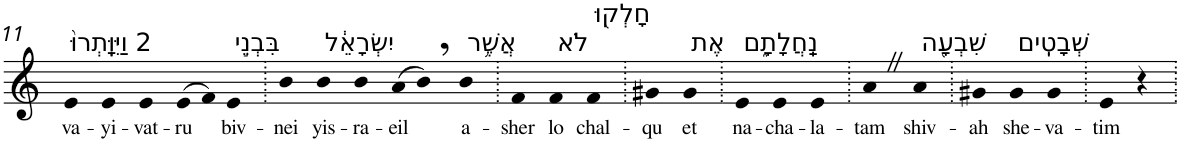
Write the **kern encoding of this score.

**kern	**text
*part1	*part1
*staff1	*staff1
*I"Piano	*
*I'Pno	*
!!LO:PB:g=z
*clefG2	*
*k[]	*
=11	=11
!LO:TX:a:t=2 וַיִּוָּֽתְרוּ֙	!
!	!LO:LY:b
4e	va-
!	!LO:LY:b
4e	-yi-
!	!LO:LY:b
4e	-vat-
!	!LO:LY:b
(>8e	-ru
8f)	.
!LO:TX:a:t=בִּבְנֵ֣י	!
!	!LO:LY:b
4e	biv-
=12.	=12.
!	!LO:LY:b
4b	-nei
!LO:TX:a:t=יִשְׂרָאֵ֔ל	!
!	!LO:LY:b
4b	yis-
!	!LO:LY:b
4b	-ra-
!	!LO:LY:b
(>8a	-eil
8b,)	.
!LO:TX:a:t=אֲשֶׁ֥ר	!
!	!LO:LY:b
4b	a-
=13.	=13.
!	!LO:LY:b
4f	-sher
!LO:TX:a:t=לֹא	!
!	!LO:LY:b
4f	lo
!LO:TX:a:t=חָלְק֖וּ	!
!	!LO:LY:b
4f	chal-
=14.	=14.
!	!LO:LY:b
4g#X	-qu
!LO:TX:a:t=אֶת	!
!	!LO:LY:b
4g#	et
=15.	=15.
!LO:TX:a:t=נַֽחֲלָתָ֑ם	!
!	!LO:LY:b
4e	na-
!	!LO:LY:b
4e	-cha-
!	!LO:LY:b
4e	-la-
=16.	=16.
!	!LO:LY:b
4aZ	-tam
!LO:TX:a:t=שִׁבְעָ֖ה	!
!	!LO:LY:b
4a	shiv-
=17.	=17.
!	!LO:LY:b
4g#X	-ah
!LO:TX:a:t=שְׁבָטִֽים	!
!	!LO:LY:b
4g#	she-
!	!LO:LY:b
4g#	-va-
=18.	=18.
!	!LO:LY:b
4e	-tim
4r	.
=.	=.
*-	*-
